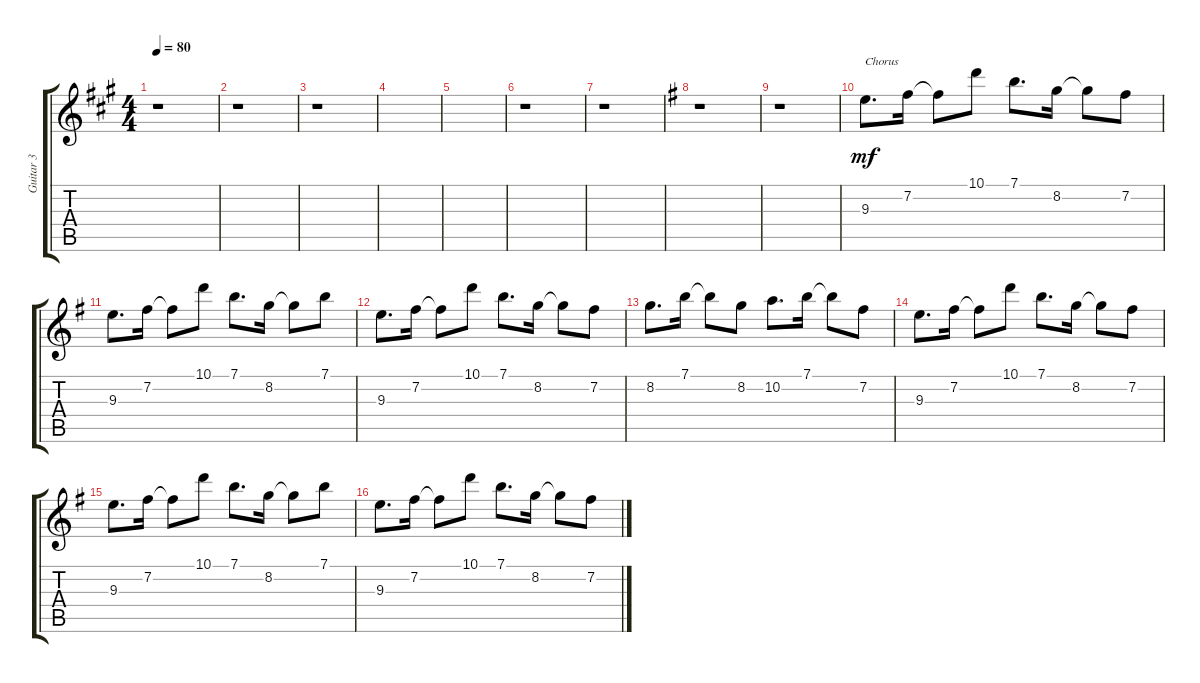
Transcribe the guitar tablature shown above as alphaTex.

\track ("Guitar 3" "Guitar 3") {instrument electricguitarclean}
\staff {score tabs}
\tuning (E4 B3 G3 D3 A2 E2) {hide}
\ts (4 4)
\tempo 80
\clef g2
\ks a
r.1{dy mf} |
r.1 |
r.1 |
|
|
r.1 |
r.1 |
\ks g
r.1 |
r.1 |
9.3.8{d txt "Chorus"} 7.2.16 7.2{t}.8 10.1.8 7.1.8{d} 8.2.16 8.2{t}.8 7.2.8 |
9.3.8{d} 7.2.16 7.2{t}.8 10.1.8 7.1.8{d} 8.2.16 8.2{t}.8 7.1.8 |
9.3.8{d} 7.2.16 7.2{t}.8 10.1.8 7.1.8{d} 8.2.16 8.2{t}.8 7.2.8 |
8.2.8{d} 7.1.16 7.1{t}.8 8.2.8 10.2.8{d} 7.1.16 7.1{t}.8 7.2.8 |
9.3.8{d} 7.2.16 7.2{t}.8 10.1.8 7.1.8{d} 8.2.16 8.2{t}.8 7.2.8 |
9.3.8{d} 7.2.16 7.2{t}.8 10.1.8 7.1.8{d} 8.2.16 8.2{t}.8 7.1.8 |
9.3.8{d} 7.2.16 7.2{t}.8 10.1.8 7.1.8{d} 8.2.16 8.2{t}.8 7.2.8
